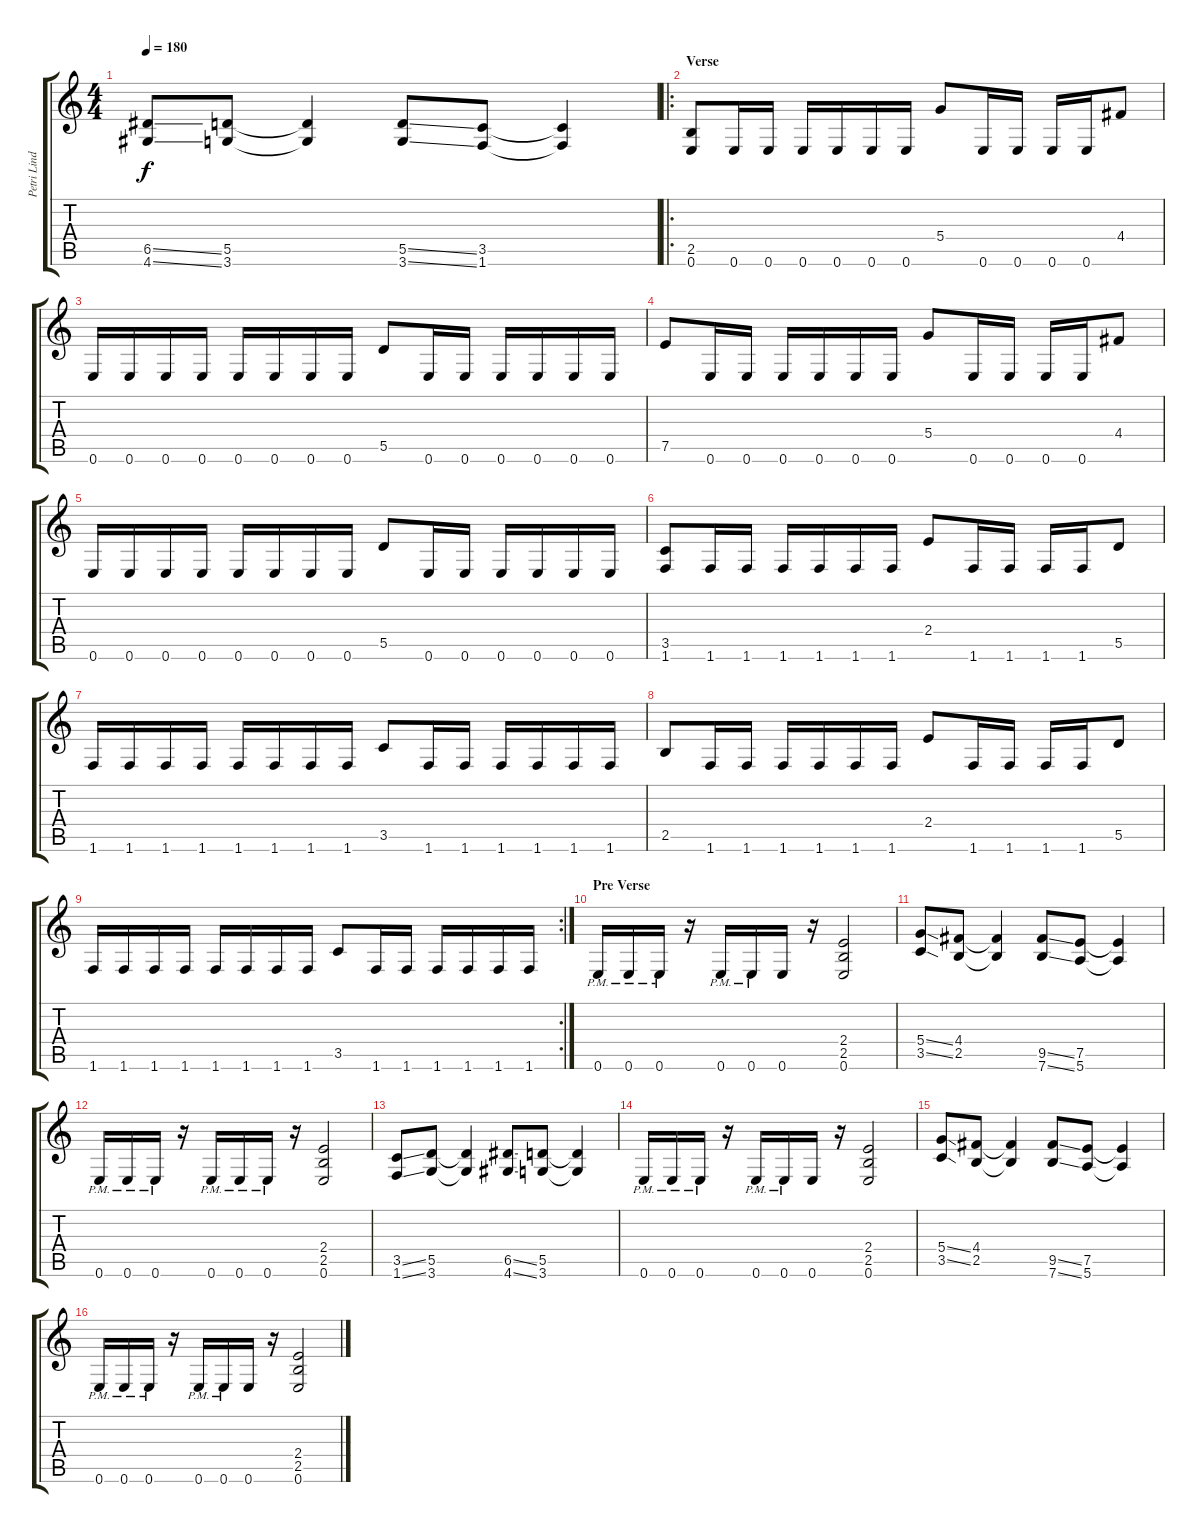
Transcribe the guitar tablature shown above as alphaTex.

\track ("Petri Lindroos" "Petri Lind") {instrument distortionguitar}
\staff {score tabs}
\tuning (E4 B3 G3 D3 A2 E2) {hide}
\ts (4 4)
\tempo 180
\clef g2
\ks c
(6.5{ss} 4.6{ss}).8{dy f} (5.5 3.6).8 (5.5{t} 3.6{t}).4 (5.5{ss} 3.6{ss}).8 (3.5 1.6).8 (3.5{t} 1.6{t}).4 |
\ro
\section ("" "Verse")
(2.5 0.6).8 0.6.16 0.6.16 0.6.16 0.6.16 0.6.16 0.6.16 5.4.8 0.6.16 0.6.16 0.6.16 0.6.16 4.4.8 |
0.6.16 0.6.16 0.6.16 0.6.16 0.6.16 0.6.16 0.6.16 0.6.16 5.5.8 0.6.16 0.6.16 0.6.16 0.6.16 0.6.16 0.6.16 |
7.5.8 0.6.16 0.6.16 0.6.16 0.6.16 0.6.16 0.6.16 5.4.8 0.6.16 0.6.16 0.6.16 0.6.16 4.4.8 |
0.6.16 0.6.16 0.6.16 0.6.16 0.6.16 0.6.16 0.6.16 0.6.16 5.5.8 0.6.16 0.6.16 0.6.16 0.6.16 0.6.16 0.6.16 |
(3.5 1.6).8 1.6.16 1.6.16 1.6.16 1.6.16 1.6.16 1.6.16 2.4.8 1.6.16 1.6.16 1.6.16 1.6.16 5.5.8 |
1.6.16 1.6.16 1.6.16 1.6.16 1.6.16 1.6.16 1.6.16 1.6.16 3.5.8 1.6.16 1.6.16 1.6.16 1.6.16 1.6.16 1.6.16 |
2.5.8 1.6.16 1.6.16 1.6.16 1.6.16 1.6.16 1.6.16 2.4.8 1.6.16 1.6.16 1.6.16 1.6.16 5.5.8 |
\rc 2
1.6.16 1.6.16 1.6.16 1.6.16 1.6.16 1.6.16 1.6.16 1.6.16 3.5.8 1.6.16 1.6.16 1.6.16 1.6.16 1.6.16 1.6.16 |
\section ("" "Pre Verse")
0.6{pm}.16 0.6{pm}.16 0.6{pm}.16 r.16 0.6{pm}.16 0.6{pm}.16 0.6.16 r.16 (2.4 2.5 0.6).2 |
(5.4{ss} 3.5{ss}).8 (4.4 2.5).8 (4.4{t} 2.5{t}).4 (9.5{ss} 7.6{ss}).8 (7.5 5.6).8 (7.5{t} 5.6{t}).4 |
0.6{pm}.16 0.6{pm}.16 0.6{pm}.16 r.16 0.6{pm}.16 0.6{pm}.16 0.6{pm}.16 r.16 (2.4 2.5 0.6).2 |
(3.5{ss} 1.6{ss}).8 (5.5 3.6).8 (5.5{t} 3.6{t}).4 (6.5{ss} 4.6{ss}).8 (5.5 3.6).8 (5.5{t} 3.6{t}).4 |
0.6{pm}.16 0.6{pm}.16 0.6{pm}.16 r.16 0.6{pm}.16 0.6{pm}.16 0.6.16 r.16 (2.4 2.5 0.6).2 |
(5.4{ss} 3.5{ss}).8 (4.4 2.5).8 (4.4{t} 2.5{t}).4 (9.5{ss} 7.6{ss}).8 (7.5 5.6).8 (7.5{t} 5.6{t}).4 |
0.6{pm}.16 0.6{pm}.16 0.6{pm}.16 r.16 0.6{pm}.16 0.6{pm}.16 0.6.16 r.16 (2.4 2.5 0.6).2
